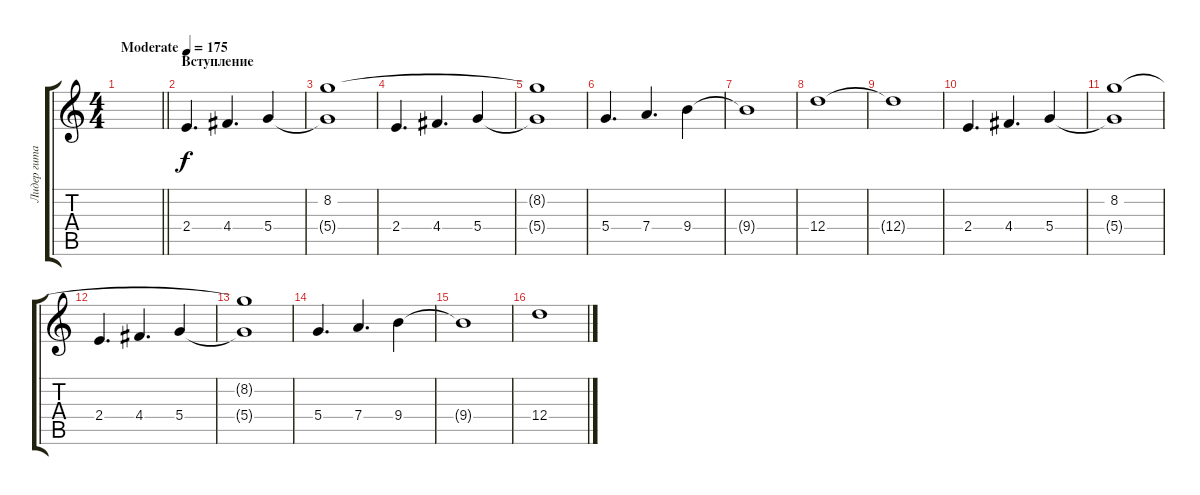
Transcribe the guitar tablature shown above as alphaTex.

\track ("Лидер гитара" "Лидер гита") {instrument distortionguitar}
\staff {score tabs}
\tuning (E4 B3 G3 D3 A2 E2) {hide}
\ts (4 4)
\tempo (175 "Moderate")
\clef g2
\barLineRight lightlight
\ks c
|
\section ("" "Вступление")
2.4.4{d} 4.4.4{d} 5.4.4 |
(8.2 5.4{t}).1 |
2.4.4{d} 4.4.4{d} 5.4.4 |
(8.2{t} 5.4{t}).1 |
5.4.4{d} 7.4.4{d} 9.4.4 |
9.4{t}.1 |
12.4.1 |
12.4{t}.1 |
2.4.4{d} 4.4.4{d} 5.4.4 |
(8.2 5.4{t}).1 |
2.4.4{d} 4.4.4{d} 5.4.4 |
(8.2{t} 5.4{t}).1 |
5.4.4{d} 7.4.4{d} 9.4.4 |
9.4{t}.1 |
12.4.1
